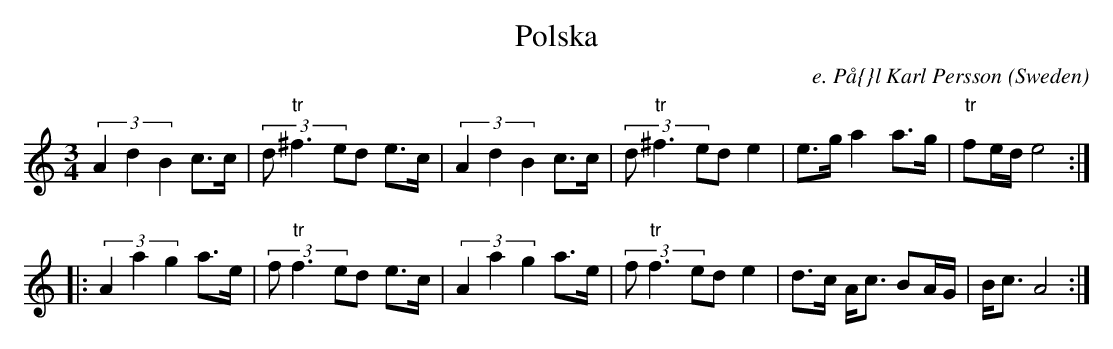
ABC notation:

X:1
T:Polska
O:Sweden
M:3/4
C:e. P\aa{}l Karl Persson
K:Am
(3A2d2B2 c>c|(3d"tr"^f3ed e>c|\
(3A2d2B2 c>c|(3d"tr"^f3ed e2|\
e>g a2a>g|"tr"fe/d/ e4::
(3A2a2g2 a>e|(3f"tr"f3ed e>c|\
(3A2a2g2 a>e|(3f"tr"f3ed e2|\
d>c A<c BA/G/|B<c A4:|
